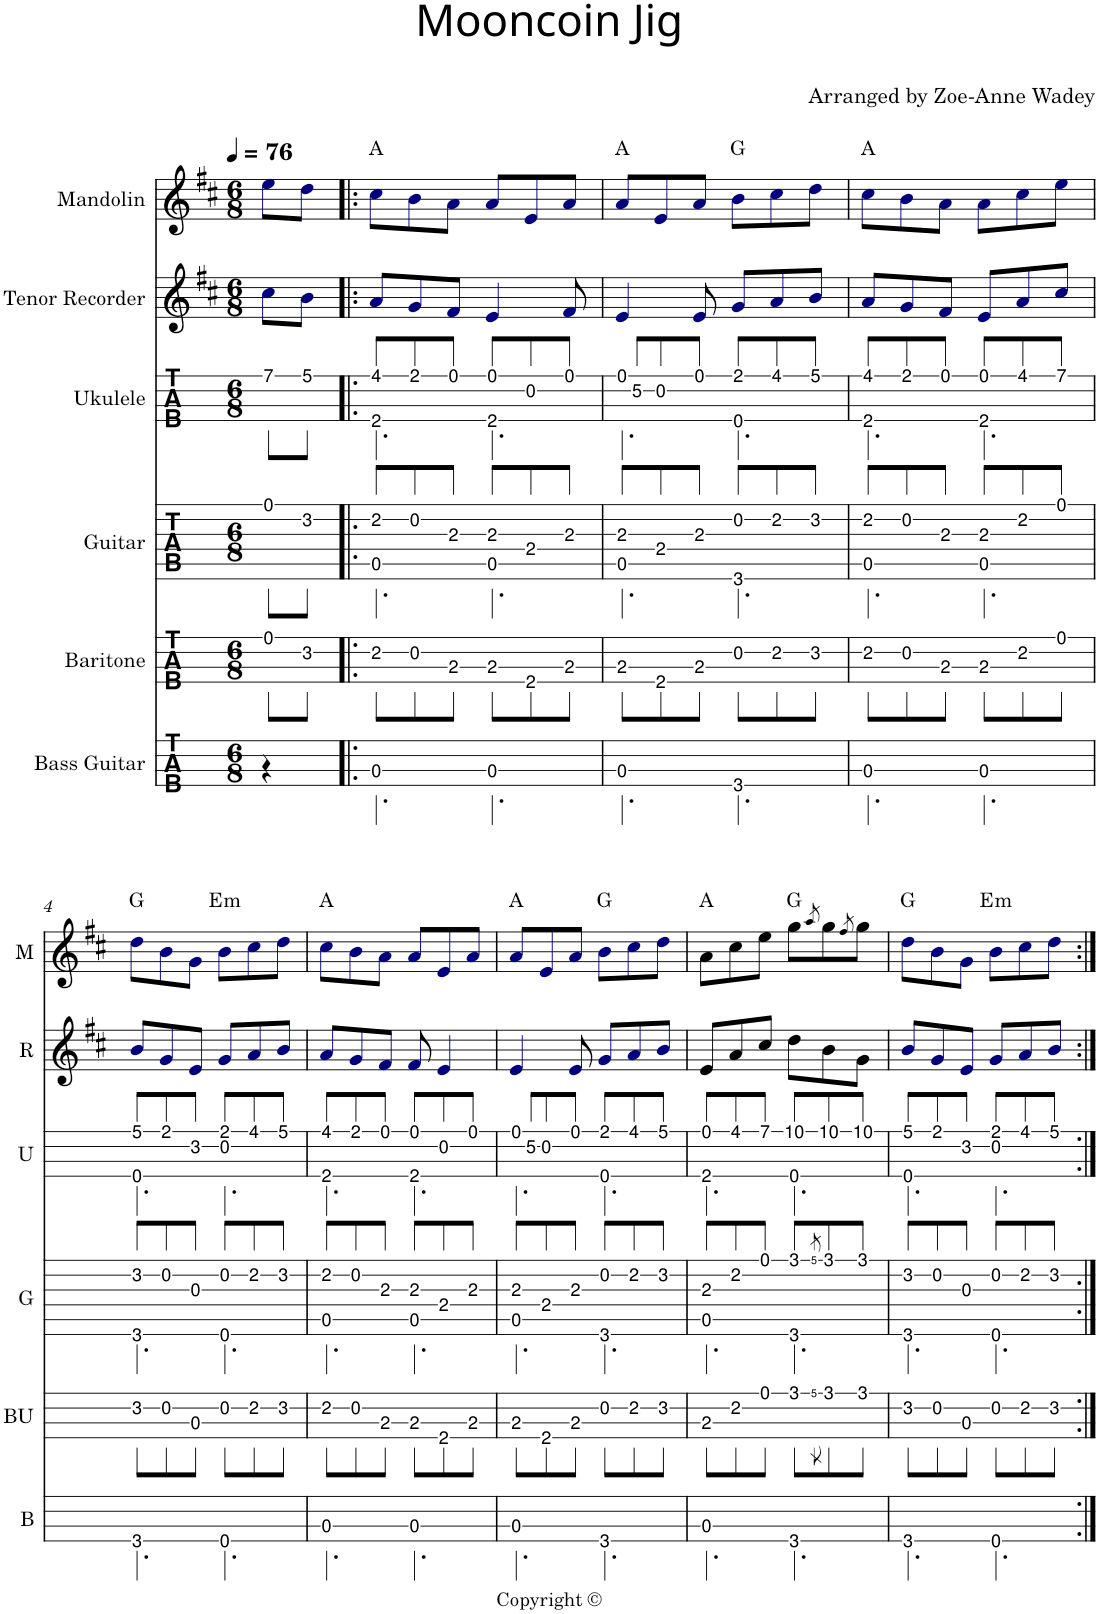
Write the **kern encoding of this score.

**kern	**kern	**kern	**kern	**kern	**kern	**harte
*part6	*part5	*part4	*part3	*part2	*part1	*part1
*staff6	*staff5	*staff4	*staff3	*staff2	*staff1	*
*I"Bass Guitar	*I"Baritone	*I"Guitar	*I"Ukulele	*I"Tenor Recorder	*I"Mandolin	*
*I'B	*	*I'G	*I'U	*I'R	*I'M	*
*stria4	*stria4	*stria6	*stria4	*	*	*
*	*	*	*	*clefG2	*clefG2	*
*	*Trd7c12	*	*	*	*	*
*k[f#c#]	*k[f#c#]	*k[f#c#]	*k[f#c#]	*k[f#c#]	*k[f#c#]	*
*D:	*D:	*D:	*D:	*D:	*D:	*
*M6/8	*M6/8	*M6/8	*M6/8	*M6/8	*M6/8	*
*MM76	*MM76	*MM76	*MM76	*MM76	*MM76	*
=	=	=	=	=	=	=
4r	8e\L	8e\L	8ee\L	8cc#i\L	8eei\L	.
.	8d\J	8d\J	8dd\J	8bi\J	8ddi\J	.
=1!|:	=1!|:	=1!|:	=1!|:	=1!|:	=1!|:	=1!|:
*stria4	*stria4	*stria6	*stria4	*	*	*
*	*	*^	*^	*	*	*
4.AAA\	8c#\L	8c#/L	4.AA\	8cc#/L	4.A\	8ai/L	8cc#i\L	A:maj
.	8B\	8B/	.	8b/	.	8gi/	8bi\	.
.	8A\J	8A/J	.	8a/J	.	8f#i/J	8ai\J	.
4.AAA\	8A\L	8A/L	4.AA\	8a/L	4.A\	4ei/	8ai/L	.
.	8E\	8E/	.	8e/	.	.	8ei/	.
.	8A\J	8A/J	.	8a/J	.	8f#i/	8ai/J	.
=2	=2	=2	=2	=2	=2	=2	=2	=2
4.AAA\	8A\L	8A/L	4.AA\	8a/L	4.a\	4ei/	8ai/L	A:maj
.	8E\	8E/	.	8e/	.	.	8ei/	.
.	8A\J	8A/J	.	8a/J	.	8ei/	8ai/J	.
4.GGG\	8B\L	8B/L	4.GG\	8b/L	4.G\	8gi/L	8bi\L	G:maj
.	8c#\	8c#/	.	8cc#/	.	8ai/	8cc#i\	.
.	8d\J	8d/J	.	8dd/J	.	8bi/J	8ddi\J	.
=3	=3	=3	=3	=3	=3	=3	=3	=3
4.AAA\	8c#\L	8c#/L	4.AA\	8cc#/L	4.A\	8ai/L	8cc#i\L	A:maj
.	8B\	8B/	.	8b/	.	8gi/	8bi\	.
.	8A\J	8A/J	.	8a/J	.	8f#i/J	8ai\J	.
4.AAA\	8A\L	8A/L	4.AA\	8a/L	4.A\	8ei/L	8ai\L	.
.	8c#\	8c#/	.	8cc#/	.	8ai/	8cc#i\	.
.	8e\J	8e/J	.	8ee/J	.	8cc#i/J	8eei\J	.
!!LO:LB:g=z
=4	=4	=4	=4	=4	=4	=4	=4	=4
4.GGG\	8d\L	8d/L	4.GG\	8dd/L	4.G\	8bi/L	8ddi\L	G:maj
.	8B\	8B/	.	8b/	.	8gi/	8bi\	.
.	8G\J	8G/J	.	8g/J	.	8ei/J	8gi\J	.
!	!	!	!	!	!	!	!	!LO:H:kt=m
4.EEE\	8B\L	8B/L	4.EE\	8b/L	4.e\	8gi/L	8bi\L	E:min
.	8c#\	8c#/	.	8cc#/	.	8ai/	8cc#i\	.
.	8d\J	8d/J	.	8dd/J	.	8bi/J	8ddi\J	.
=5	=5	=5	=5	=5	=5	=5	=5	=5
4.AAA\	8c#\L	8c#/L	4.AA\	8cc#/L	4.A\	8ai/L	8cc#i\L	A:maj
.	8B\	8B/	.	8b/	.	8gi/	8bi\	.
.	8A\J	8A/J	.	8a/J	.	8f#i/J	8ai\J	.
4.AAA\	8A\L	8A/L	4.AA\	8a/L	4.A\	8f#i/	8ai/L	.
.	8E\	8E/	.	8e/	.	4ei/	8ei/	.
.	8A\J	8A/J	.	8a/J	.	.	8ai/J	.
=6	=6	=6	=6	=6	=6	=6	=6	=6
4.AAA\	8A\L	8A/L	4.AA\	8a/L	4.a\	4ei/	8ai/L	A:maj
.	8E\	8E/	.	8e/	.	.	8ei/	.
.	8A\J	8A/J	.	8a/J	.	8ei/	8ai/J	.
4.GGG\	8B\L	8B/L	4.GG\	8b/L	4.G\	8gi/L	8bi\L	G:maj
.	8c#\	8c#/	.	8cc#/	.	8ai/	8cc#i\	.
.	8d\J	8d/J	.	8dd/J	.	8bi/J	8ddi\J	.
=7	=7	=7	=7	=7	=7	=7	=7	=7
4.AAA\	8A\L	8A/L	4.AA\	8a/L	4.A\	8e/L	8a\L	A:maj
.	8c#\	8c#/	.	8cc#/	.	8a/	8cc#\	.
.	8e\J	8e/J	.	8ee/J	.	8cc#/J	8ee\J	.
4.GGG\	8g\L	8g/L	4.GG\	8gg/L	4.G\	8dd\L	8gg\L	G:maj
.	8qa\	8qa/	.	.	.	.	8qaa/	.
.	8g\	8g/	.	8gg/	.	8b\	8gg\	.
.	.	.	.	.	.	.	8qff#/	.
.	8g\J	8g/J	.	8gg/J	.	8g\J	8gg\J	.
=8	=8	=8	=8	=8	=8	=8	=8	=8
4.GGG\	8d\L	8d/L	4.GG\	8dd/L	4.G\	8bi/L	8ddi\L	G:maj
.	8B\	8B/	.	8b/	.	8gi/	8bi\	.
.	8G\J	8G/J	.	8g/J	.	8ei/J	8gi\J	.
!	!	!	!	!	!	!	!	!LO:H:kt=m
4.EEE\	8B\L	8B/L	4.EE\	8b/L	4.e\	8gi/L	8bi\L	E:min
.	8c#\	8c#/	.	8cc#/	.	8ai/	8cc#i\	.
.	8d\J	8d/J	.	8dd/J	.	8bi/J	8ddi\J	.
*	*	*v	*v	*	*	*	*	*
*	*	*	*v	*v	*	*	*
=:|!	=:|!	=:|!	=:|!	=:|!	=:|!	=:|!
*-	*-	*-	*-	*-	*-	*-
